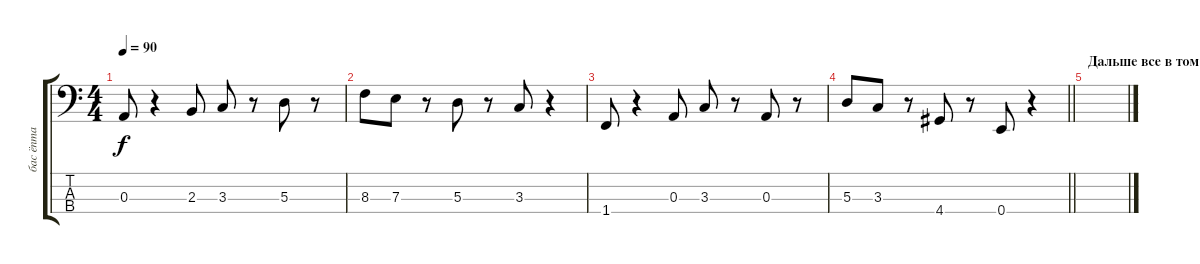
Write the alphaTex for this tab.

\track ("бас ёпта" "бас ёпта") {instrument electricbassfinger}
\staff {score tabs}
\tuning (G2 D2 A1 E1) {hide}
\ts (4 4)
\tempo 90
\clef f4
\ks c
0.3.8{dy f} r.4 2.3.8 3.3.8 r.8 5.3.8 r.8 |
8.3.8 7.3.8 r.8 5.3.8 r.8 3.3.8 r.4 |
1.4.8 r.4 0.3.8 3.3.8 r.8 0.3.8 r.8 |
\barLineRight lightlight
5.3.8 3.3.8 r.8 4.4.8 r.8 0.4.8 r.4 |
\section ("" "Дальше все в том же духе ")
